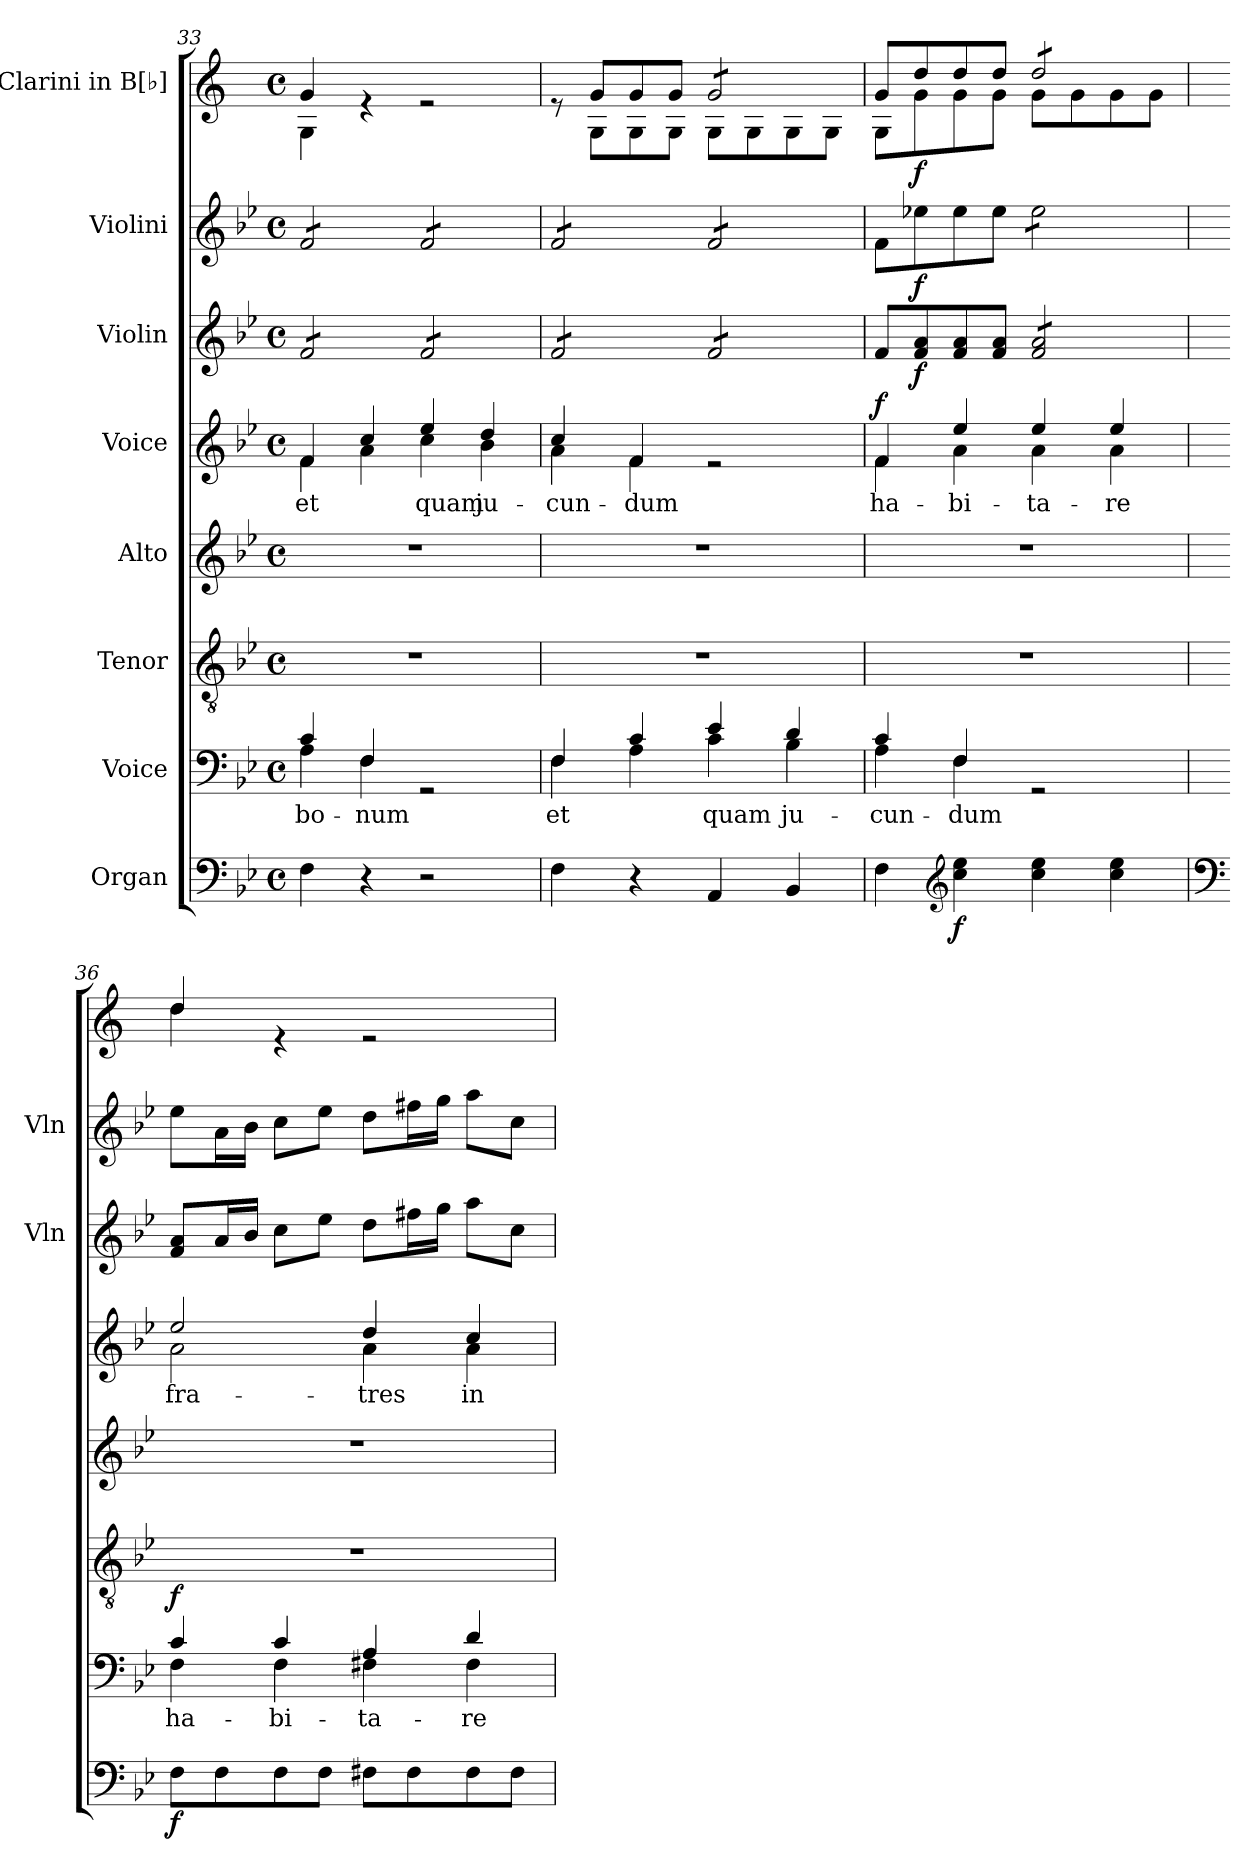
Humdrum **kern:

**kern	**dynam	**kern	**text	**dynam	**kern	**kern	**kern	**text	**dynam	**kern	**dynam	**kern	**dynam	**kern	**dynam
*part8	*part8	*part7	*part7	*part7	*part6	*part5	*part4	*part4	*part4	*part3	*part3	*part2	*part2	*part1	*part1
*staff8	*staff8	*staff7	*staff7	*staff7	*staff6	*staff5	*staff4	*staff4	*staff4	*staff3	*staff3	*staff2	*staff2	*staff1	*staff1
*I"Organ	*	*I"Voice	*	*	*I"Tenor	*I"Alto	*I"Voice	*	*	*I"Violin	*	*I"Violini	*	*I"Clarini in B[♭]	*
*	*	*	*	*	*	*	*	*	*	*I'Vln	*	*I'Vln	*	*	*
*clefF4	*	*clefF4	*	*	*clefGv2	*clefG2	*clefG2	*	*	*clefG2	*	*clefG2	*	*clefG2	*
*	*	*	*	*	*	*	*	*	*	*	*	*	*	*ITrd1c2	*
*k[b-e-]	*	*k[b-e-]	*	*	*k[b-e-]	*k[b-e-]	*k[b-e-]	*	*	*k[b-e-]	*	*k[b-e-]	*	*k[b-e-]	*
*M4/4	*	*M4/4	*	*	*M4/4	*M4/4	*M4/4	*	*	*M4/4	*	*M4/4	*	*M4/4	*
*met(c)	*	*met(c)	*	*	*met(c)	*met(c)	*met(c)	*	*	*met(c)	*	*met(c)	*	*met(c)	*
=33	=33	=33	=33	=33	=33	=33	=33	=33	=33	=33	=33	=33	=33	=33	=33
!	!	!	!LO:LY:b	!	!	!	!	!LO:LY:b	!	!	!	!	!	!	!
*	*	*^	*	*	*	*	*^	*	*	*	*	*	*	*^	*
*	*	*	*	*	*	*	*	*	*	*	*	*tremolo	*	*	*	*	*	*
*	*	*	*	*	*	*	*	*	*	*	*	*	*	*tremolo	*	*	*	*
4F\	.	4c/	4A\	bo-	.	1r	1r	4f/	4f\	et	.	8f/L	.	8f/L	.	4f/	4F\	.
.	.	.	.	.	.	.	.	.	.	.	.	8f/	.	8f/	.	.	.	.
!	!	!	!	!LO:LY:b	!	!	!	!	!	!	!	!	!	!	!	!	!	!
4r	.	4F/	4F\	-num	.	.	.	4cc/	4a\	.	.	8f/	.	8f/	.	4re	2.ryy	.
.	.	.	.	.	.	.	.	.	.	.	.	8f/J	.	8f/J	.	.	.	.
!	!	!	!	!	!	!	!	!	!	!LO:LY:b	!	!	!	!	!	!	!	!
2r	.	2rGG	2rGG	.	.	.	.	4ee-/	4cc\	quam	.	8f/L	.	8f/L	.	2re	.	.
.	.	.	.	.	.	.	.	.	.	.	.	8f/	.	8f/	.	.	.	.
!	!	!	!	!	!	!	!	!	!	!LO:LY:b	!	!	!	!	!	!	!	!
.	.	.	.	.	.	.	.	4dd/	4b-\	ju-	.	8f/	.	8f/	.	.	.	.
.	.	.	.	.	.	.	.	.	.	.	.	8f/J	.	8f/J	.	.	.	.
=34	=34	=34	=34	=34	=34	=34	=34	=34	=34	=34	=34	=34	=34	=34	=34	=34	=34	=34
!	!	!	!	!LO:LY:b	!	!	!	!	!	!LO:LY:b	!	!	!	!	!	!	!	!
4F\	.	4F/	4F\	et	.	1r	1r	4cc/	4a\	-cun-	.	8f/L	.	8f/L	.	8re	8ryy	.
.	.	.	.	.	.	.	.	.	.	.	.	8f/	.	8f/	.	8f/L	8F\L	.
!	!	!	!	!	!	!	!	!	!	!LO:LY:b	!	!	!	!	!	!	!	!
4r	.	4c/	4A\	.	.	.	.	4f/	4f\	-dum	.	8f/	.	8f/	.	8f/	8F\	.
.	.	.	.	.	.	.	.	.	.	.	.	8f/J	.	8f/J	.	8f/J	8F\J	.
!	!	!	!	!LO:LY:b	!	!	!	!	!	!	!	!	!	!	!	!	!	!
*	*	*	*	*	*	*	*	*	*	*	*	*	*	*	*	*tremolo	*	*
4AA/	.	4e-/	4c\	quam	.	.	.	2re	2ryy	.	.	8f/L	.	8f/L	.	8f/L	8F\L	.
.	.	.	.	.	.	.	.	.	.	.	.	8f/	.	8f/	.	8f/	8F\	.
!	!	!	!	!LO:LY:b	!	!	!	!	!	!	!	!	!	!	!	!	!	!
4BB-/	.	4d/	4B-\	ju-	.	.	.	.	.	.	.	8f/	.	8f/	.	8f/	8F\	.
.	.	.	.	.	.	.	.	.	.	.	.	8f/J	.	8f/J	.	8f/J	8F\J	.
*	*	*	*	*	*	*	*	*	*	*	*	*	*	*	*	*Xtremolo	*	*
*	*	*	*	*	*	*	*	*	*	*	*	*	*	*Xtremolo	*	*	*	*
*	*	*	*	*	*	*	*	*	*	*	*	*Xtremolo	*	*	*	*	*	*
=35	=35	=35	=35	=35	=35	=35	=35	=35	=35	=35	=35	=35	=35	=35	=35	=35	=35	=35
!	!	!	!	!LO:LY:b	!	!	!	!	!	!LO:LY:b	!LO:DY:b	!	!	!	!	!	!	!
4F\	.	4c/	4A\	-cun-	.	1r	1r	4f/	4f\	ha-	f	8f/L	.	8f\L	.	8f/L	8F\L	.
!	!	!	!	!	!	!	!	!	!	!	!	!	!LO:DY:b	!	!LO:DY:b	!	!	!LO:DY:b
.	.	.	.	.	.	.	.	.	.	.	.	8f/ 8a/	f	8ee-X\	f	8cc/	8f\	f
*clefG2	*	*	*	*	*	*	*	*	*	*	*	*	*	*	*	*	*	*
!	!LO:DY:b	!	!	!LO:LY:b	!	!	!	!	!	!LO:LY:b	!	!	!	!	!	!	!	!
4cc\ 4ee-\	f	4F/	4F\	-dum	.	.	.	4ee-/	4a\	-bi-	.	8f/ 8a/	.	8ee-\	.	8cc/	8f\	.
.	.	.	.	.	.	.	.	.	.	.	.	8f/ 8a/J	.	8ee-\J	.	8cc/J	8f\J	.
!	!	!	!	!	!	!	!	!	!	!LO:LY:b	!	!	!	!	!	!	!	!
*	*	*	*	*	*	*	*	*	*	*	*	*tremolo	*	*	*	*	*	*
*	*	*	*	*	*	*	*	*	*	*	*	*	*	*tremolo	*	*	*	*
*	*	*	*	*	*	*	*	*	*	*	*	*	*	*	*	*tremolo	*	*
4cc\ 4ee-\	.	2rGG	2ryy	.	.	.	.	4ee-/	4a\	-ta-	.	8f/ 8a/L	.	8ee-\L	.	8cc/L	8f\L	.
.	.	.	.	.	.	.	.	.	.	.	.	8f/ 8a/	.	8ee-\	.	8cc/	8f\	.
!	!	!	!	!	!	!	!	!	!	!LO:LY:b	!	!	!	!	!	!	!	!
4cc\ 4ee-\	.	.	.	.	.	.	.	4ee-/	4a\	-re	.	8f/ 8a/	.	8ee-\	.	8cc/	8f\	.
.	.	.	.	.	.	.	.	.	.	.	.	8f/ 8a/J	.	8ee-\J	.	8cc/J	8f\J	.
*	*	*	*	*	*	*	*	*	*	*	*	*	*	*	*	*Xtremolo	*	*
*	*	*	*	*	*	*	*	*	*	*	*	*	*	*Xtremolo	*	*	*	*
*	*	*	*	*	*	*	*	*	*	*	*	*Xtremolo	*	*	*	*	*	*
=36	=36	=36	=36	=36	=36	=36	=36	=36	=36	=36	=36	=36	=36	=36	=36	=36	=36	=36
*clefF4	*	*	*	*	*	*	*	*	*	*	*	*	*	*	*	*	*	*
!	!LO:DY:b	!	!	!LO:LY:b	!LO:DY:b	!	!	!	!	!LO:LY:b	!	!	!	!	!	!	!	!
8F\L	f	4c/	4F\	ha-	f	1r	1r	2ee-/	2a\	fra-	.	8f/ 8a/L	.	8ee-\L	.	4cc/	4cc\	.
8F\	.	.	.	.	.	.	.	.	.	.	.	16a/L	.	16a\L	.	.	.	.
.	.	.	.	.	.	.	.	.	.	.	.	16b-/JJ	.	16b-\JJ	.	.	.	.
!	!	!	!	!LO:LY:b	!	!	!	!	!	!	!	!	!	!	!	!	!	!
8F\	.	4c/	4F\	-bi-	.	.	.	.	.	.	.	8cc\L	.	8cc\L	.	4re	2.ryy	.
8F\J	.	.	.	.	.	.	.	.	.	.	.	8ee-\J	.	8ee-\J	.	.	.	.
!	!	!	!	!LO:LY:b	!	!	!	!	!	!LO:LY:b	!	!	!	!	!	!	!	!
8F#X\L	.	4A/	4F#X\	-ta-	.	.	.	4dd/	4a\	-tres	.	8dd\L	.	8dd\L	.	2re	.	.
8F#\	.	.	.	.	.	.	.	.	.	.	.	16ff#X\L	.	16ff#X\L	.	.	.	.
.	.	.	.	.	.	.	.	.	.	.	.	16gg\JJ	.	16gg\JJ	.	.	.	.
!	!	!	!	!LO:LY:b	!	!	!	!	!	!LO:LY:b	!	!	!	!	!	!	!	!
8F#\	.	4d/	4F#\	-re	.	.	.	4cc/	4a\	in	.	8aa\L	.	8aa\L	.	.	.	.
8F#\J	.	.	.	.	.	.	.	.	.	.	.	8cc\J	.	8cc\J	.	.	.	.
*	*	*v	*v	*	*	*	*	*v	*v	*	*	*	*	*	*	*v	*v	*
=	=	=	=	=	=	=	=	=	=	=	=	=	=	=	=
*-	*-	*-	*-	*-	*-	*-	*-	*-	*-	*-	*-	*-	*-	*-	*-
